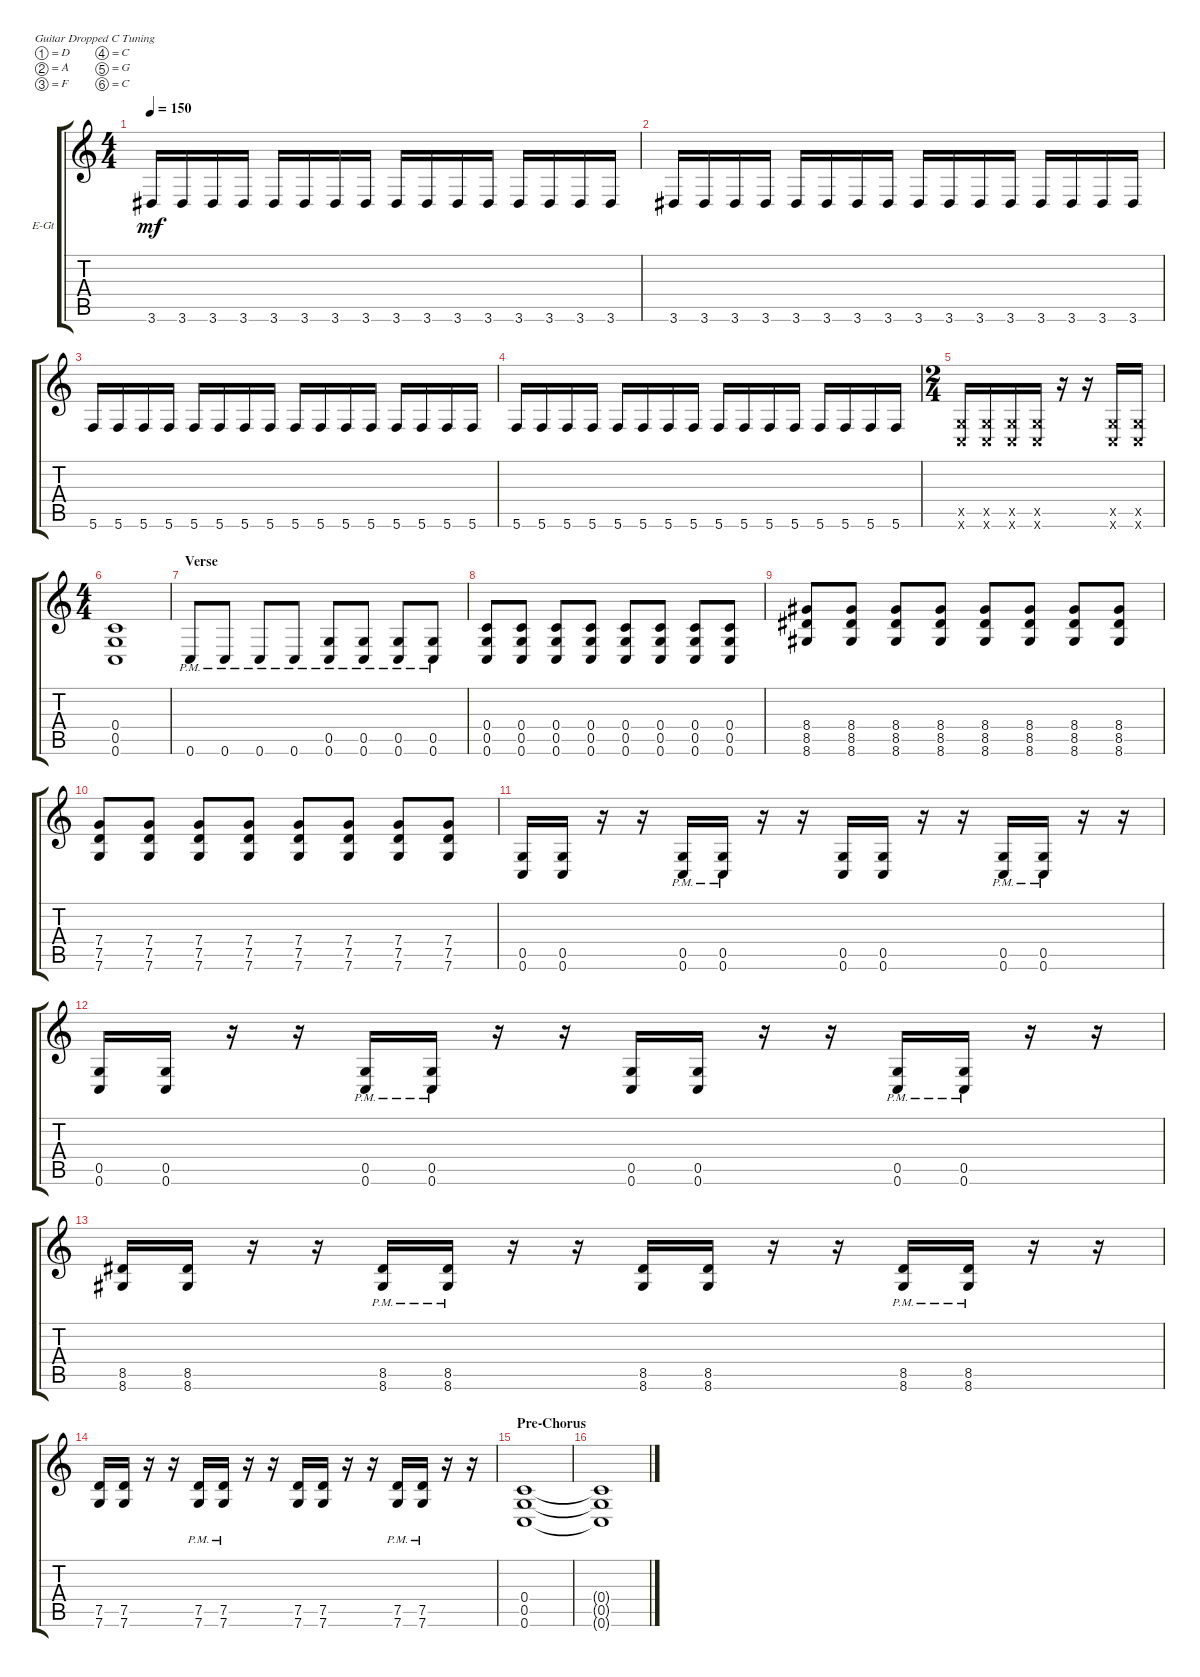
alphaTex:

\bracketExtendMode groupsimilarinstruments
\firstSystemTrackNameOrientation horizontal
\otherSystemsTrackNameOrientation horizontal
\track ("Rhythm" "E-Gt") {instrument distortionguitar}
\staff {score tabs}
\tuning (D4 A3 F3 C3 G2 C2)
\ts (4 4)
\tempo 150
\clef g2
\ks c
3.6.16{dy mf} 3.6.16 3.6.16 3.6.16 3.6.16 3.6.16 3.6.16 3.6.16 3.6.16 3.6.16 3.6.16 3.6.16 3.6.16 3.6.16 3.6.16 3.6.16 |
3.6.16 3.6.16 3.6.16 3.6.16 3.6.16 3.6.16 3.6.16 3.6.16 3.6.16 3.6.16 3.6.16 3.6.16 3.6.16 3.6.16 3.6.16 3.6.16 |
5.6.16 5.6.16 5.6.16 5.6.16 5.6.16 5.6.16 5.6.16 5.6.16 5.6.16 5.6.16 5.6.16 5.6.16 5.6.16 5.6.16 5.6.16 5.6.16 |
5.6.16 5.6.16 5.6.16 5.6.16 5.6.16 5.6.16 5.6.16 5.6.16 5.6.16 5.6.16 5.6.16 5.6.16 5.6.16 5.6.16 5.6.16 5.6.16 |
\ts (2 4)
\beaming (8 2 2 2 2)
(0.5{x} 0.6{x}).16 (0.5{x} 0.6{x}).16 (0.5{x} 0.6{x}).16 (0.5{x} 0.6{x}).16 r.16 r.16 (0.5{x} 0.6{x}).16 (0.5{x} 0.6{x}).16 |
\ts (4 4)
\beaming (8 2 2 2 2)
(0.4 0.5 0.6).1 |
\section ("" "Verse")
0.6{pm}.8 0.6{pm}.8 0.6{pm}.8 0.6{pm}.8 (0.5{pm} 0.6{pm}).8 (0.5{pm} 0.6{pm}).8 (0.5{pm} 0.6{pm}).8 (0.5{pm} 0.6{pm}).8 |
(0.4 0.5 0.6).8 (0.4 0.5 0.6).8 (0.4 0.5 0.6).8 (0.4 0.5 0.6).8 (0.4 0.5 0.6).8 (0.4 0.5 0.6).8 (0.4 0.5 0.6).8 (0.4 0.5 0.6).8 |
(8.4 8.5 8.6).8 (8.4 8.5 8.6).8 (8.4 8.5 8.6).8 (8.4 8.5 8.6).8 (8.4 8.5 8.6).8 (8.4 8.5 8.6).8 (8.4 8.5 8.6).8 (8.4 8.5 8.6).8 |
(7.4 7.5 7.6).8 (7.4 7.5 7.6).8 (7.4 7.5 7.6).8 (7.4 7.5 7.6).8 (7.4 7.5 7.6).8 (7.4 7.5 7.6).8 (7.4 7.5 7.6).8 (7.4 7.5 7.6).8 |
(0.5 0.6).16 (0.5 0.6).16 r.16 r.16 (0.5{pm} 0.6{pm}).16 (0.5{pm} 0.6{pm}).16 r.16 r.16 (0.5 0.6).16 (0.5 0.6).16 r.16 r.16 (0.5{pm} 0.6{pm}).16 (0.5{pm} 0.6{pm}).16 r.16 r.16 |
(0.5 0.6).16 (0.5 0.6).16 r.16 r.16 (0.5{pm} 0.6{pm}).16 (0.5{pm} 0.6{pm}).16 r.16 r.16 (0.5 0.6).16 (0.5 0.6).16 r.16 r.16 (0.5{pm} 0.6{pm}).16 (0.5{pm} 0.6{pm}).16 r.16 r.16 |
(8.5 8.6).16 (8.5 8.6).16 r.16 r.16 (8.5{pm} 8.6{pm}).16 (8.5{pm} 8.6{pm}).16 r.16 r.16 (8.5 8.6).16 (8.5 8.6).16 r.16 r.16 (8.5{pm} 8.6{pm}).16 (8.5{pm} 8.6{pm}).16 r.16 r.16 |
(7.5 7.6).16 (7.5 7.6).16 r.16 r.16 (7.5{pm} 7.6{pm}).16 (7.5{pm} 7.6{pm}).16 r.16 r.16 (7.5 7.6).16 (7.5 7.6).16 r.16 r.16 (7.5{pm} 7.6{pm}).16 (7.5{pm} 7.6{pm}).16 r.16 r.16 |
\section ("" "Pre-Chorus")
(0.4 0.5 0.6).1 |
(0.4{t} 0.5{t} 0.6{t}).1
